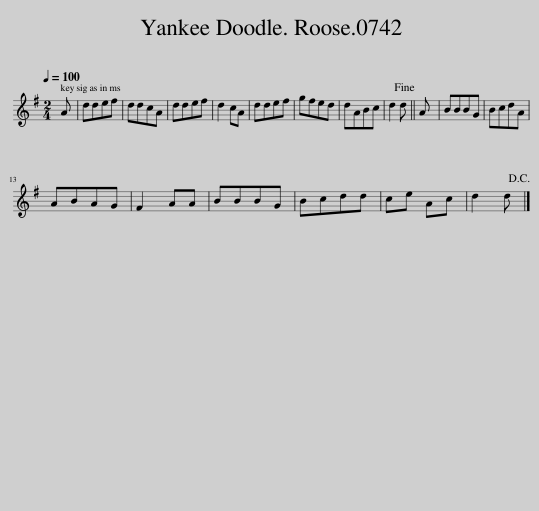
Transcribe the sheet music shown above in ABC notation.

X:1
L:1/8
Q:1/4=100
M:2/4
I:linebreak $
K:G
V:1 treble
V:1
 A | ddef | ddcA | ddef | d2 cA | %5
 ddef | gfed | dABc | d2 d!fine! || A | %10
 BBBG | BcdA |$ ABAG | F2 AA | BBBG | %15
 Bcdd | ce Ac | d2 d!D.C.! |] %18
